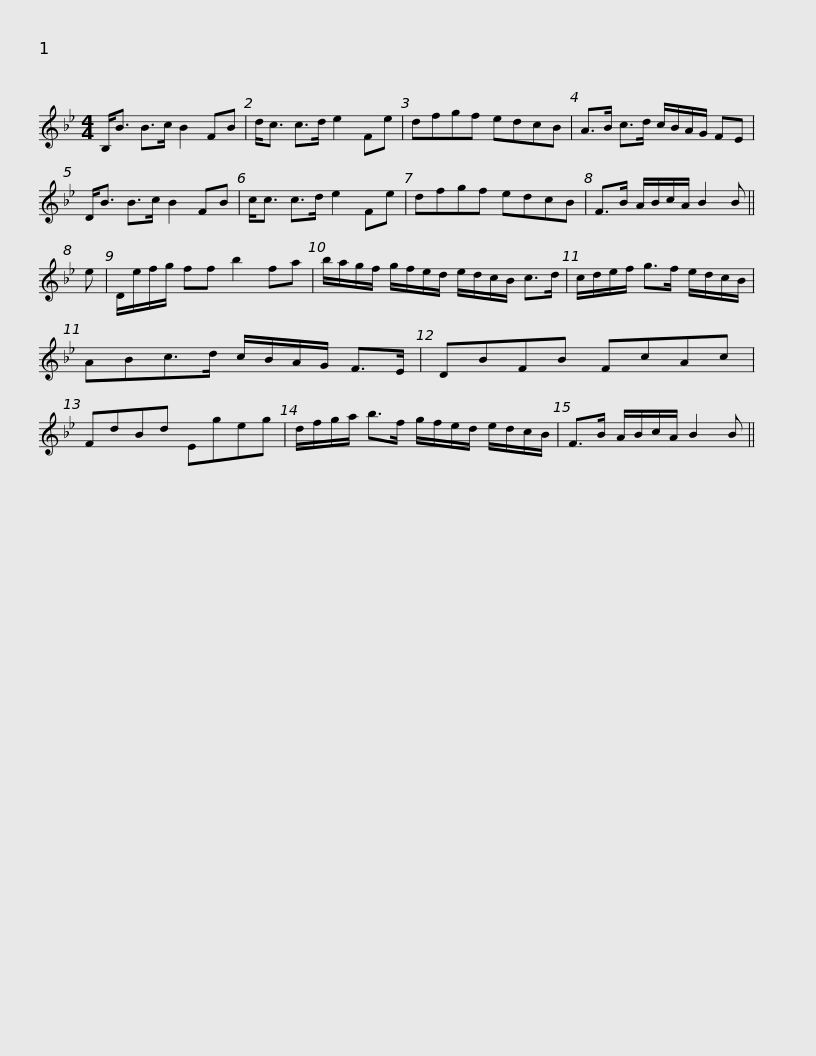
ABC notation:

X:1
L:1/8
M:4/4
I:linebreak $
K:Bb
V:1 treble
V:1
 B,<B B>c B2 FB | d<c c>d e2 Fe | dfgf edcB | A>B c>d c/B/A/G/ FE | D<B B>c B2 FB |$ %5
 c<c c>d e2 Fe | dfgf edcB | F>B A/B/c/A/ B2 B || e | D/e/f/g/ ff b2 fa |$ %10
 b/a/g/f/ g/f/e/d/ e/d/c/B/ c>d | c/d/e/f/ g>f e/d/c/B/ | ABc>d c/B/A/G/ F>E | DBFB FcAc |$ FdBd Egeg | %15
 d/f/g/a/ b>f g/f/e/d/ e/d/c/B/ | F>B A/B/c/A/ B2 B || %17
